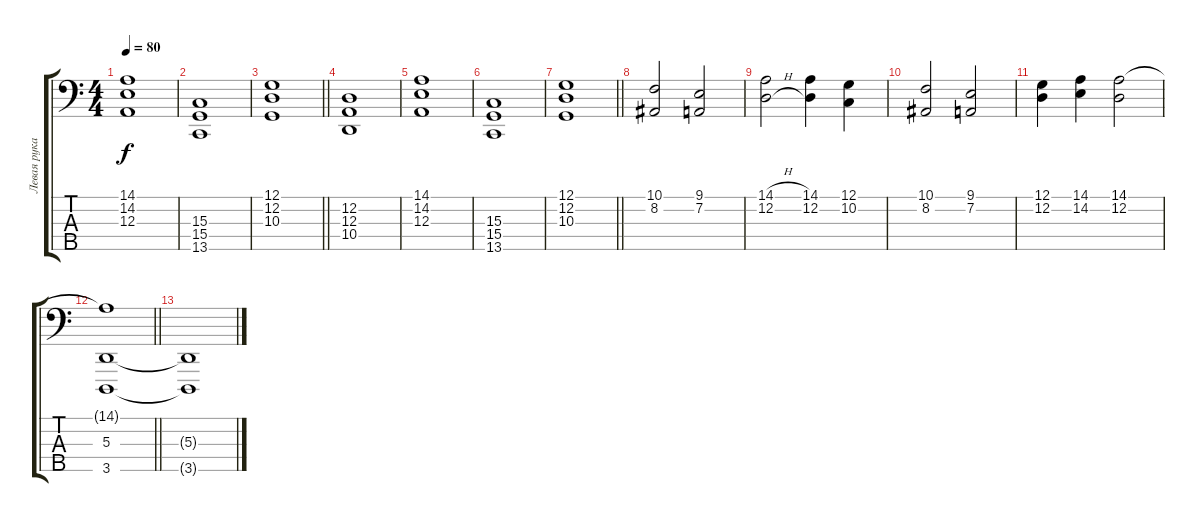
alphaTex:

\track ("Левая рука Клавиши" "Левая рука") {instrument stringensemble2}
\staff {score tabs}
\tuning (G2 D2 A1 E1 B0) {hide}
\ts (4 4)
\tempo 80
\clef f4
\ks c
(14.1 14.2 12.3).1{dy f} |
(15.3 15.4 13.5).1 |
\barLineRight lightlight
(12.1 12.2 10.3).1 |
(12.2 12.3 10.4).1 |
(14.1 14.2 12.3).1 |
(15.3 15.4 13.5).1 |
\barLineRight lightlight
(12.1 12.2 10.3).1 |
(10.1 8.2).2 (9.1 7.2).2 |
(14.1{h} 12.2{h}).2 (14.1 12.2).4 (12.1 10.2).4 |
(10.1 8.2).2 (9.1 7.2).2 |
(12.1 12.2).4 (14.1 14.2).4 (14.1 12.2).2{volume 1} |
\barLineRight lightlight
(14.1{t} 5.3 3.5).1{volume 13} |
(5.3{t} 3.5{t}).1
